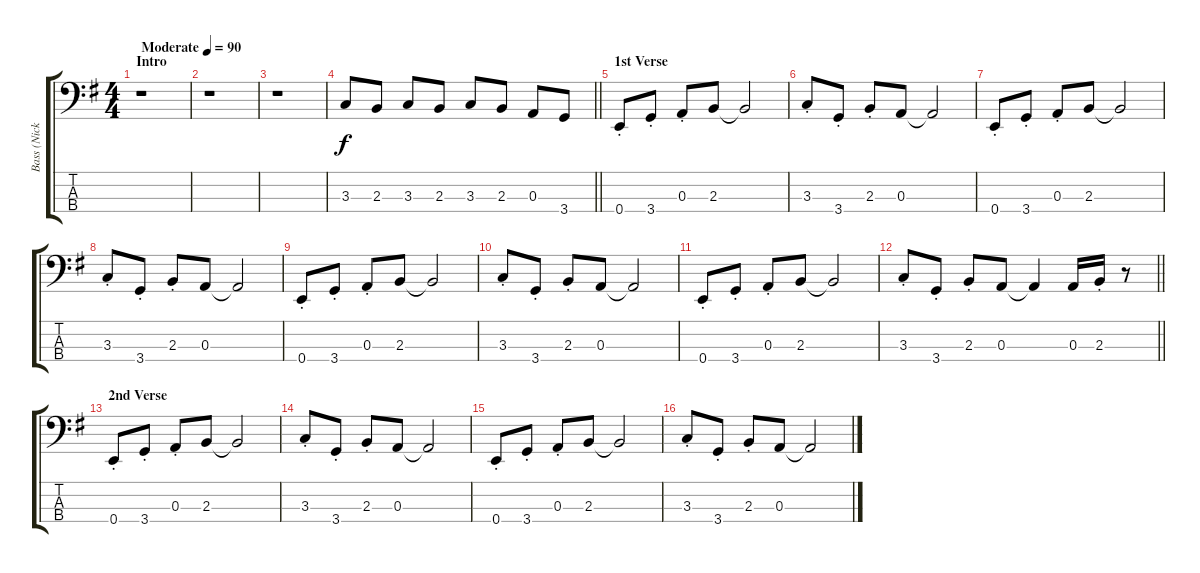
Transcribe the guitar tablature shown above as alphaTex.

\track ("Bass (Nick)" "Bass (Nick") {instrument electricbasspick}
\staff {score tabs}
\tuning (G2 D2 A1 E1) {hide}
\ts (4 4)
\section ("" "Intro")
\tempo (90 "Moderate")
\clef f4
\ks g
r.1{dy f instrument electricbasspick} |
r.1 |
r.1 |
\barLineRight lightlight
3.3.8 2.3.8 3.3.8 2.3.8 3.3.8 2.3.8 0.3.8 3.4.8 |
\section ("" "1st Verse")
0.4{st}.8 3.4{st}.8 0.3{st}.8 2.3.8 2.3{t}.2 |
3.3{st}.8 3.4{st}.8 2.3{st}.8 0.3.8 0.3{t}.2 |
0.4{st}.8 3.4{st}.8 0.3{st}.8 2.3.8 2.3{t}.2 |
3.3{st}.8 3.4{st}.8 2.3{st}.8 0.3.8 0.3{t}.2 |
0.4{st}.8 3.4{st}.8 0.3{st}.8 2.3.8 2.3{t}.2 |
3.3{st}.8 3.4{st}.8 2.3{st}.8 0.3.8 0.3{t}.2 |
0.4{st}.8 3.4{st}.8 0.3{st}.8 2.3.8 2.3{t}.2 |
\barLineRight lightlight
3.3{st}.8 3.4{st}.8 2.3{st}.8 0.3.8 0.3{t}.4 0.3.16 2.3{st}.16 r.8 |
\section ("" "2nd Verse")
0.4{st}.8 3.4{st}.8 0.3{st}.8 2.3.8 2.3{t}.2 |
3.3{st}.8 3.4{st}.8 2.3{st}.8 0.3.8 0.3{t}.2 |
0.4{st}.8 3.4{st}.8 0.3{st}.8 2.3.8 2.3{t}.2 |
3.3{st}.8 3.4{st}.8 2.3{st}.8 0.3.8 0.3{t}.2
